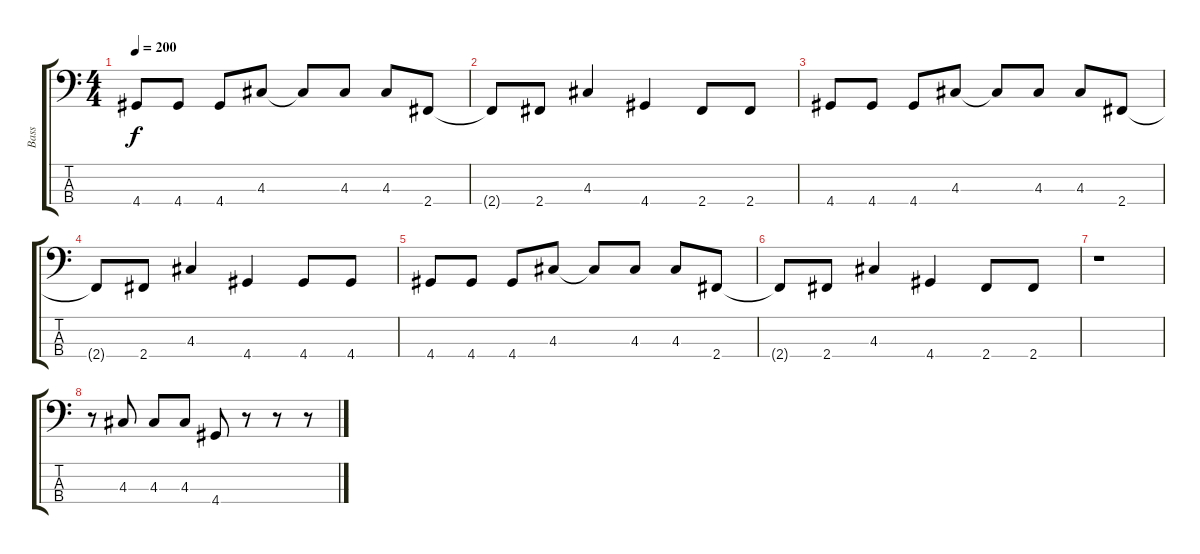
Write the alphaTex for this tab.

\track ("Bass" "Bass") {instrument electricbasspick}
\staff {score tabs}
\tuning (G2 D2 A1 E1) {hide}
\ts (4 4)
\tempo 200
\clef f4
\ks c
4.4.8{dy f} 4.4.8 4.4.8 4.3.8 4.3{t}.8 4.3.8 4.3.8 2.4.8 |
2.4{t}.8 2.4.8 4.3.4 4.4.4 2.4.8 2.4.8 |
4.4.8 4.4.8 4.4.8 4.3.8 4.3{t}.8 4.3.8 4.3.8 2.4.8 |
2.4{t}.8 2.4.8 4.3.4 4.4.4 4.4.8 4.4.8 |
4.4.8 4.4.8 4.4.8 4.3.8 4.3{t}.8 4.3.8 4.3.8 2.4.8 |
2.4{t}.8 2.4.8 4.3.4 4.4.4 2.4.8 2.4.8 |
r.1 |
r.8 4.3.8 4.3.8 4.3.8 4.4.8 r.8 r.8 r.8
